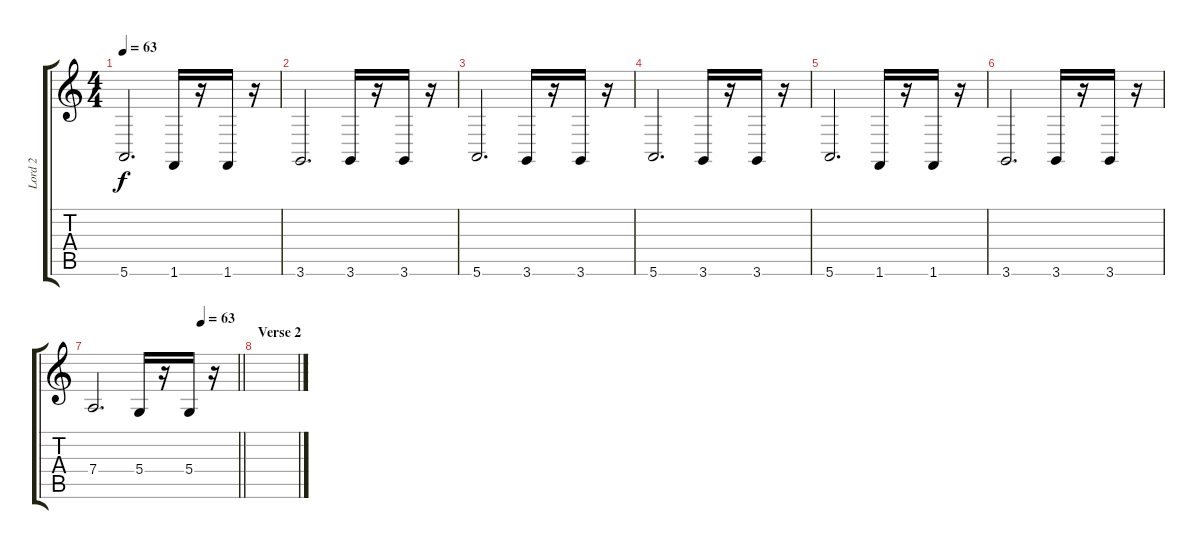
\track ("Lord 2" "Lord 2") {instrument drawbarorgan}
\staff {score tabs}
\tuning (E4 B3 G3 D3 A2 E2) {hide}
\ts (4 4)
\tempo 63
\clef g2
\ks c
5.6.2{d dy f} 1.6.16 r.16 1.6.16 r.16 |
3.6.2{d} 3.6.16 r.16 3.6.16 r.16 |
5.6.2{d} 3.6.16 r.16 3.6.16 r.16 |
5.6.2{d} 3.6.16 r.16 3.6.16 r.16 |
5.6.2{d} 1.6.16 r.16 1.6.16 r.16 |
3.6.2{d} 3.6.16 r.16 3.6.16 r.16 |
\tempo (63 0.75)
\barLineRight lightlight
7.4.2{d} 5.4.16 r.16 5.4.16 r.16 |
\section ("" "Verse 2")
